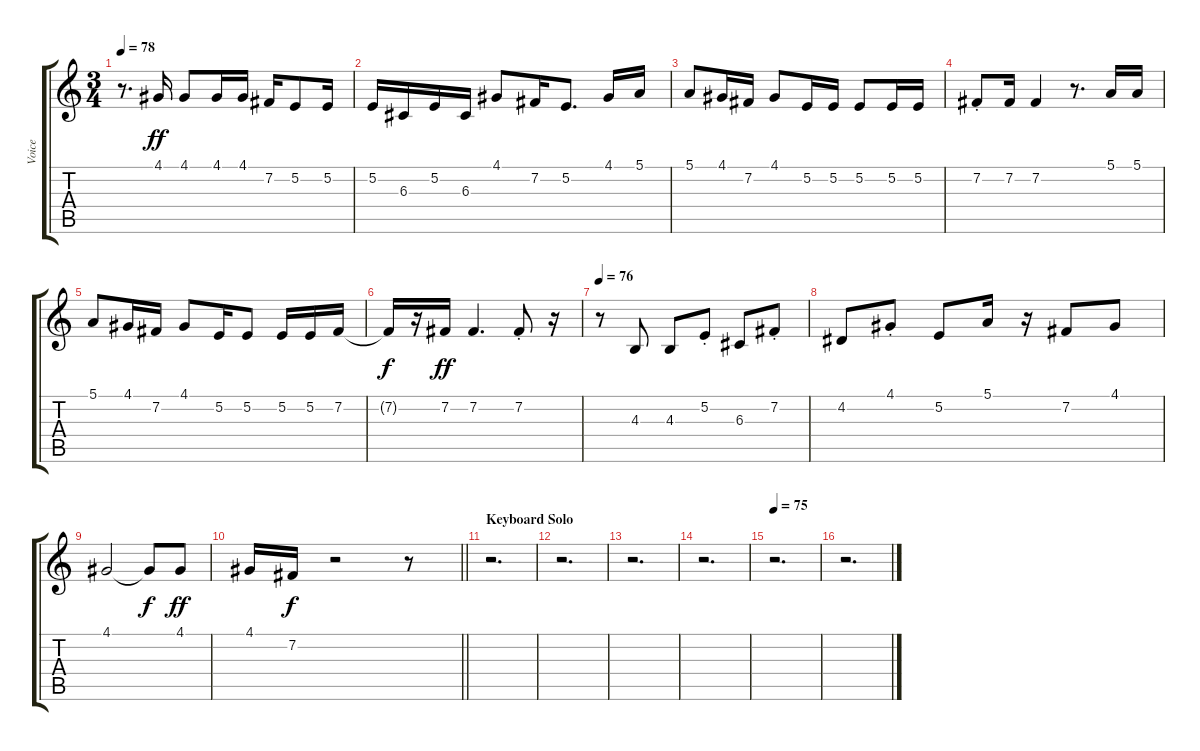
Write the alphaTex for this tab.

\track ("Voice" "Voice") {instrument lead6voice}
\staff {score tabs}
\tuning (E4 B3 G3 D3 A2 E2) {hide}
\ts (3 4)
\tempo 78
\clef g2
\ks c
r.8{d dy ff} 4.1.16 4.1.8 4.1.16 4.1.16 7.2.16 5.2.8 5.2.16 |
5.2.16 6.3.16 5.2.16 6.3.16 4.1.8 7.2.16 5.2.8{d} 4.1.16 5.1.16 |
5.1.8 4.1.16 7.2.16 4.1.8 5.2.16 5.2.16 5.2.8 5.2.16 5.2.16 |
7.2{st}.8 7.2.16 7.2.4 r.8{d} 5.1.16 5.1.16 |
5.1.8 4.1.16 7.2.16 4.1.8 5.2.16 5.2.8 5.2.16 5.2.16 7.2.16 |
7.2{t}.16{dy f} r.16 7.2.16{dy ff} 7.2.4{d} 7.2{st}.8 r.16 |
\tempo 76
r.8 4.3.8 4.3.8 5.2{st}.8 6.3.8 7.2{st}.8 |
4.2.8 4.1{st}.8 5.2.8 5.1.16 r.16 7.2.8 4.1.8 |
4.1.2 4.1{t}.8{dy f} 4.1.8{dy ff} |
\barLineRight lightlight
4.1.16 7.2.16{dy f} r.2 r.8 |
\section ("" "Keyboard Solo")
r.2{d} |
r.2{d} |
r.2{d} |
r.2{d} |
\tempo 75
r.2{d} |
r.2{d}
